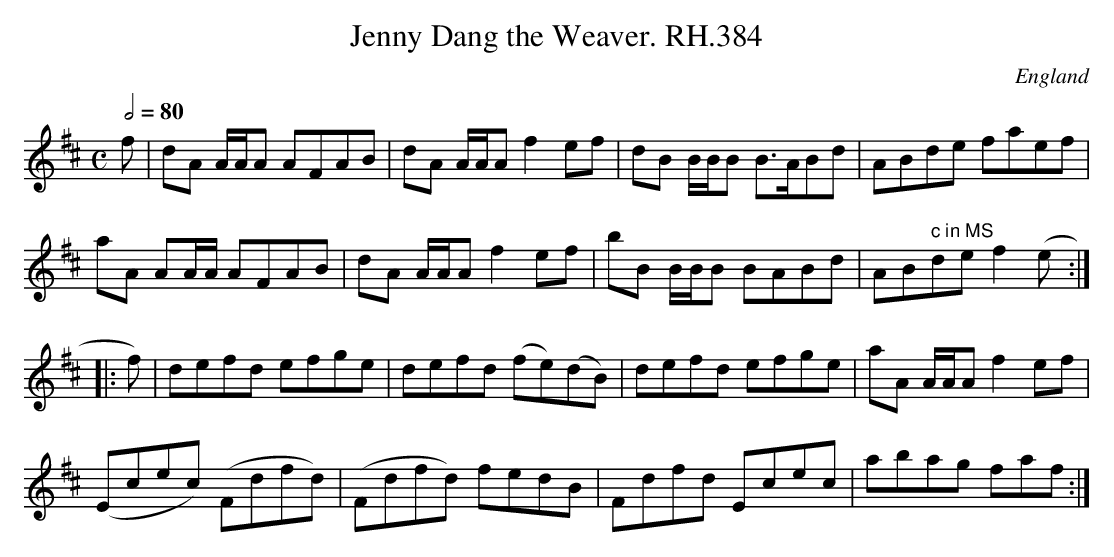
X:1
T:Jenny Dang the Weaver. RH.384
O:England
M:C
L:1/8
Q:2/4=80
K:D major
f|dA A/A/A AFAB|dA A/A/A f2ef|\
dB B/B/B B>ABd|ABde faef|!
aA AA/A/ AFAB|dA A/A/A f2ef|\
bB B/B/B BABd|AB" c in MS"de f2(e:|!
|:f)|defd efge|defd (fe)(dB)|\
defd efge|aA A/A/A f2ef|!
(Ecec) (Fdfd)|(Fdfd) fedB|\
Fdfd Ecec|abag faf:|
